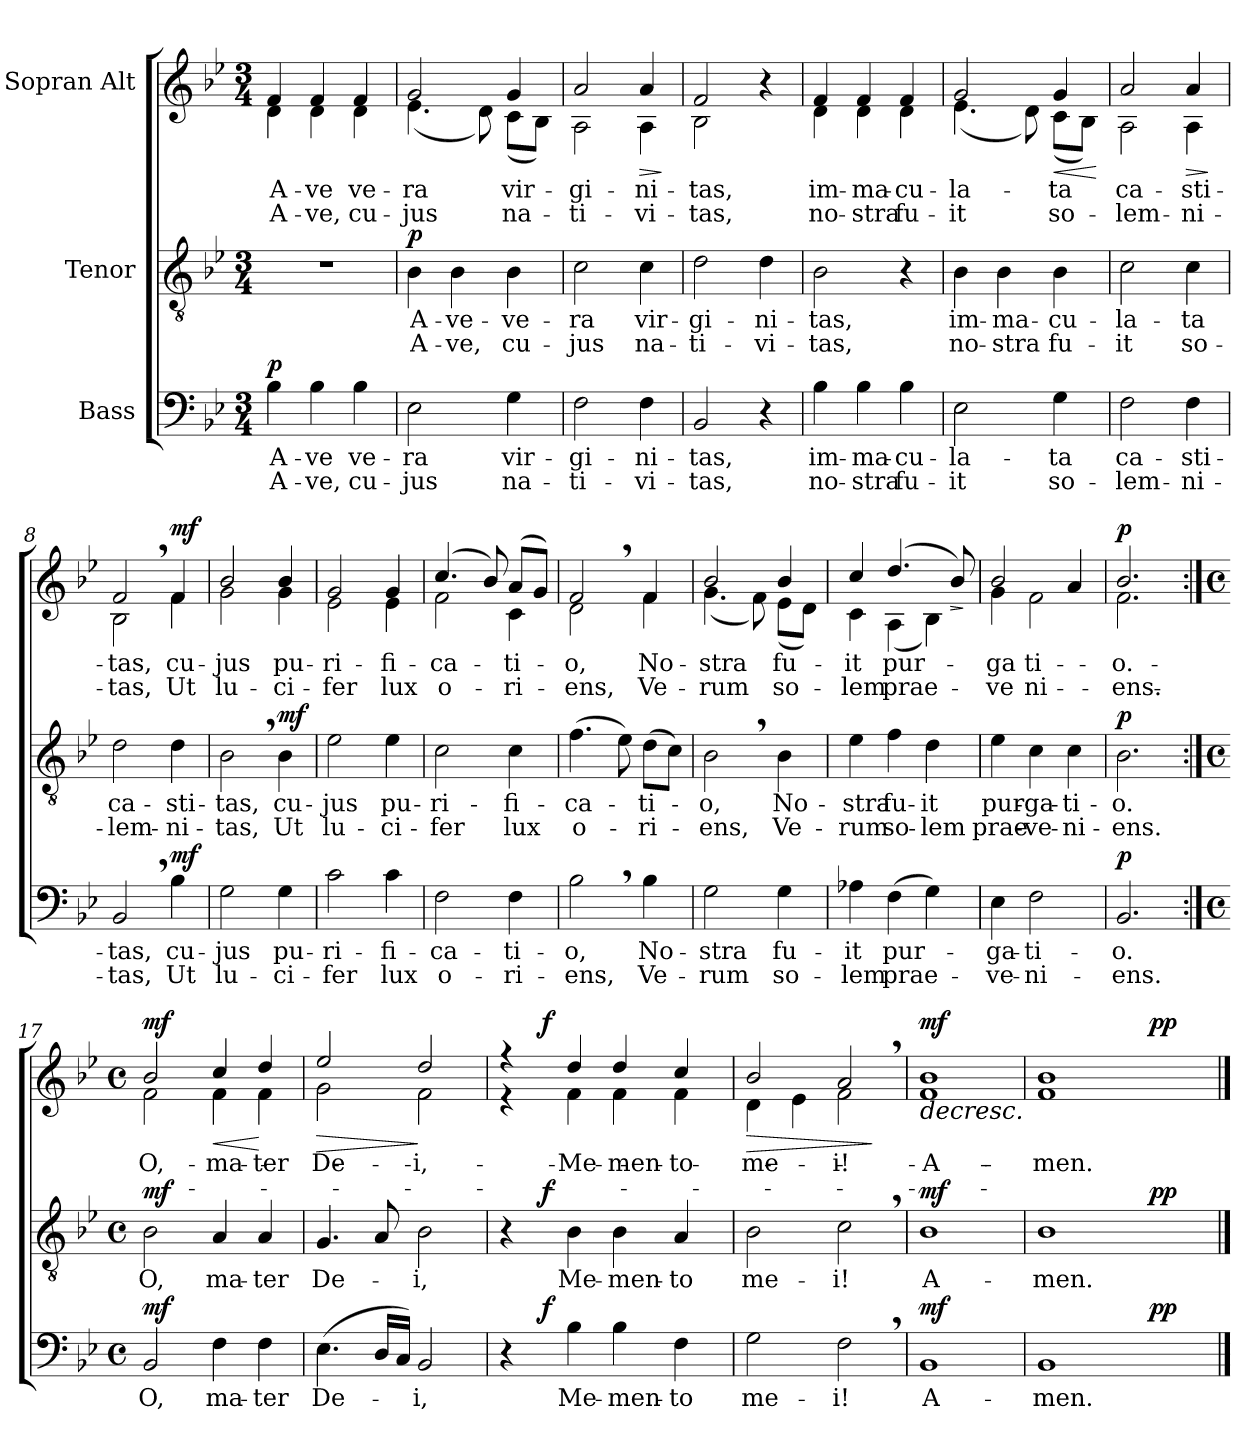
**kern	**text	**text	**dynam	**kern	**text	**text	**dynam	**kern	**text	**text	**dynam
*part3	*part3	*part3	*part3	*part2	*part2	*part2	*part2	*part1	*part1	*part1	*part1
*staff3	*staff3	*staff3	*staff3	*staff2	*staff2	*staff2	*staff2	*staff1	*staff1	*staff1	*staff1
*I"Bass	*	*	*	*I"Tenor	*	*	*	*I"Sopran Alt	*	*	*
*clefF4	*	*	*	*clefGv2	*	*	*	*clefG2	*	*	*
*k[b-e-]	*	*	*	*k[b-e-]	*	*	*	*k[b-e-]	*	*	*
*B-:	*	*	*	*B-:	*	*	*	*B-:	*	*	*
*M3/4	*	*	*	*M3/4	*	*	*	*M3/4	*	*	*
=1	=1	=1	=1	=1	=1	=1	=1	=1	=1	=1	=1
*	*	*	*	*	*	*	*	*^	*	*	*
!	!	!	!LO:DY:a	!	!	!	!	!	!	!	!	!
4B-\	A-	A-	p	2.r	.	.	.	4f/	4d\	A-	A-	.
4B-\	-ve	-ve,	.	.	.	.	.	4f/	4d\	-ve	-ve,	.
4B-\	ve-	cu-	.	.	.	.	.	4f/	4d\	ve-	cu-	.
=2	=2	=2	=2	=2	=2	=2	=2	=2	=2	=2	=2	=2
!	!	!	!	!	!	!	!LO:DY:a	!	!	!	!	!
2E-\	-ra	-jus	.	4B-\	A-	A-	p	2g/	(4.e-\	-ra	-jus	.
.	.	.	.	4B-\	ve-	-ve,	.	.	.	.	.	.
.	.	.	.	.	.	.	.	.	8d\)	.	.	.
4G\	vir-	na-	.	4B-\	-ve-	cu-	.	4g/	(8c\L	vir-	na-	.
.	.	.	.	.	.	.	.	.	8B-\J)	.	.	.
=3	=3	=3	=3	=3	=3	=3	=3	=3	=3	=3	=3	=3
2F\	-gi-	-ti-	.	2c\	-ra	-jus	.	2a/	2A\	-gi-	-ti-	.
!	!	!	!	!	!	!	!	!	!	!	!	!LO:HP:b
4F\	-ni-	-vi-	.	4c\	vir-	na-	.	4a/	4A\	-ni-	-vi-	>
*	*	*	*	*	*	*	*	*v	*v	*	*	*
.	.	.	.	.	.	.	.	.	.	.	]
=4	=4	=4	=4	=4	=4	=4	=4	=4	=4	=4	=4
*	*	*	*	*	*	*	*	*^	*	*	*
2BB-/	-tas,	-tas,	.	2d\	-gi-	-ti-	.	2f/	2B-\	-tas,	-tas,	.
4r	.	.	.	4d\	-ni-	-vi-	.	4r	4ryy	.	.	.
!!LO:LB:g=z	!!
=5	=5	=5	=5	=5	=5	=5	=5	=5	=5	=5	=5	=5
4B-\	im-	no-	.	2B-\	-tas,	-tas,	.	4f/	4d\	im-	no-	.
4B-\	-ma-	-stra	.	.	.	.	.	4f/	4d\	-ma-	-stra	.
4B-\	-cu-	fu-	.	4r	.	.	.	4f/	4d\	-cu-	fu-	.
=6	=6	=6	=6	=6	=6	=6	=6	=6	=6	=6	=6	=6
2E-\	-la-	-it	.	4B-\	im-	no-	.	2g/	(4.e-\	-la-	-it	.
.	.	.	.	4B-\	-ma-	-stra	.	.	.	.	.	.
.	.	.	.	.	.	.	.	.	8d\)	.	.	.
!	!	!	!	!	!	!	!	!	!	!	!	!LO:HP:b
4G\	-ta	so-	.	4B-\	-cu-	fu-	.	4g/	(8c\L	-ta	so-	<
.	.	.	.	.	.	.	.	.	8B-\J)	.	.	.
*	*	*	*	*	*	*	*	*v	*v	*	*	*
.	.	.	.	.	.	.	.	.	.	.	[
=7	=7	=7	=7	=7	=7	=7	=7	=7	=7	=7	=7
*	*	*	*	*	*	*	*	*^	*	*	*
2F\	ca-	-lem-	.	2c\	-la-	-it	.	2a/	2A\	ca-	-lem-	.
!	!	!	!	!	!	!	!	!	!	!	!	!LO:HP:b
4F\	-sti-	-ni-	.	4c\	-ta	so-	.	4a/	4A\	-sti-	-ni-	>
*	*	*	*	*	*	*	*	*v	*v	*	*	*
.	.	.	.	.	.	.	.	.	.	.	]
=8	=8	=8	=8	=8	=8	=8	=8	=8	=8	=8	=8
*	*	*	*	*	*	*	*	*^	*	*	*
2BB-,>/	-tas,	-tas,	.	2d\	ca-	-lem-	.	2f,>/	2B-\	-tas,	-tas,	.
!	!	!	!LO:DY:a	!	!	!	!	!	!	!	!	!LO:DY:a
4B-\	cu-	Ut	mf	4d\	-sti-	-ni-	.	4f/	4f\	cu-	Ut	mf
!!LO:LB:g=z	!!
=9	=9	=9	=9	=9	=9	=9	=9	=9	=9	=9	=9	=9
2G\	-jus	lu-	.	2B-,>\	-tas,	-tas,	.	2b-/	2g\	-jus	lu-	.
!	!	!	!	!	!	!	!LO:DY:a	!	!	!	!	!
4G\	pu-	-ci-	.	4B-\	cu-	Ut	mf	4b-/	4g\	pu-	-ci-	.
=10	=10	=10	=10	=10	=10	=10	=10	=10	=10	=10	=10	=10
2c\	-ri-	-fer	.	2e-\	-jus	lu-	.	2g/	2e-\	-ri-	-fer	.
4c\	-fi-	lux	.	4e-\	pu-	-ci-	.	4g/	4e-\	-fi-	lux	.
=11	=11	=11	=11	=11	=11	=11	=11	=11	=11	=11	=11	=11
2F\	-ca-	o-	.	2c\	-ri-	-fer	.	(4.cc/	2f\	-ca-	o-	.
.	.	.	.	.	.	.	.	8b-/)	.	.	.	.
4F\	-ti-	-ri-	.	4c\	-fi-	lux	.	(8a/L	4c\	-ti-	-ri-	.
.	.	.	.	.	.	.	.	8g/J)	.	.	.	.
=12	=12	=12	=12	=12	=12	=12	=12	=12	=12	=12	=12	=12
2B-,>\	-o,	-ens,	.	(4.f\	-ca-	o-	.	2f,>/	2d\	-o,	-ens,	.
.	.	.	.	8e-\)	.	.	.	.	.	.	.	.
4B-\	No-	Ve-	.	(8d\L	-ti-	-ri-	.	4f/	4f\	No-	Ve-	.
.	.	.	.	8c\J)	.	.	.	.	.	.	.	.
!!LO:PB:g=z	!!
=13	=13	=13	=13	=13	=13	=13	=13	=13	=13	=13	=13	=13
2G\	-stra	-rum	.	2B-,>\	-o,	-ens,	.	2b-/	(4.g\	-stra	-rum	.
.	.	.	.	.	.	.	.	.	8f\)	.	.	.
4G\	fu-	so-	.	4B-\	No-	Ve-	.	4b-/	(8e-\L	fu-	so-	.
.	.	.	.	.	.	.	.	.	8d\J)	.	.	.
=14	=14	=14	=14	=14	=14	=14	=14	=14	=14	=14	=14	=14
4A-X\	-it	-lem	.	4e-\	-stra	-rum	.	4cc/	4c\	-it	-lem	.
(4F\	pur-	prae-	.	4f\	fu-	so-	.	(4.dd/	(4A\	pur-	prae-	.
4G\)	.	.	.	4d\	-it	-lem	.	.	4B-\)	.	.	.
!	!	!	!	!	!	!	!	!	!	!	!	!LO:HP:b
.	.	.	.	.	.	.	.	8b-/)	.	.	.	>
*	*	*	*	*	*	*	*	*v	*v	*	*	*
.	.	.	.	.	.	.	.	.	.	.	]
=15	=15	=15	=15	=15	=15	=15	=15	=15	=15	=15	=15
*	*	*	*	*	*	*	*	*^	*	*	*
4E-\	-ga-	-ve-	.	4e-\	pur-	prae-	.	2b-/	4g\	-ga-	-ve-	.
2F\	-ti-	-ni-	.	4c\	-ga-	-ve-	.	.	2f\	-ti-	-ni-	.
.	.	.	.	4c\	-ti-	-ni-	.	4a/	.	.	.	.
!!LO:LB:g=z	!!
=16	=16	=16	=16	=16	=16	=16	=16	=16	=16	=16	=16	=16
!	!	!	!LO:DY:a	!	!	!	!LO:DY:a	!	!	!	!	!LO:DY:a
2.BB-/	-o.	-ens.	p	2.B-\	-o.	-ens.	p	2.b-/	2.f\	-o.	-ens.	p
=17:|!	=17:|!	=17:|!	=17:|!	=17:|!	=17:|!	=17:|!	=17:|!	=17:|!	=17:|!	=17:|!	=17:|!	=17:|!
*M4/4	*	*	*	*M4/4	*	*	*	*M4/4	*	*	*	*
*met(c)	*	*	*	*met(c)	*	*	*	*met(c)	*	*	*	*
!	!	!	!LO:DY:a	!	!	!	!LO:DY:a	!	!	!	!	!LO:DY:a
2BB-/	O,	.	mf	2B-\	O,	.	mf	2b-/	2f\	O,	.	mf
!	!	!	!	!	!	!	!	!	!	!	!	!LO:HP:b
4F\	ma-	.	.	4A/	ma-	.	.	4cc/	4f\	ma-	.	<
4F\	-ter	.	.	4A/	-ter	.	.	4dd/	4f\	-ter	.	[
=18	=18	=18	=18	=18	=18	=18	=18	=18	=18	=18	=18	=18
!	!	!	!	!	!	!	!	!	!	!	!	!LO:HP:b
(4.E-\	De-	.	.	4.G/	De-	.	.	2ee-/	2g\	De-	.	>
16D/LL	.	.	.	8A/	.	.	.	.	.	.	.	.
16C/JJ)	.	.	.	.	.	.	.	.	.	.	.	.
2BB-/	-i,	.	.	2B-\	-i,	.	.	2dd/	2f\	-i,	.	]
!!LO:LB:g=z
=19	=19	=19	=19	=19	=19	=19	=19	=19	=19	=19	=19	=19
*^	*	*	*	*^	*	*	*	*	*^	*	*	*
4r	8ryy	.	.	.	4r	8ryy	.	.	.	4r	4r	8ryy	.	.	.
.	32ryy	.	.	.	.	32ryy	.	.	.	.	.	32ryy	.	.	.
!	!	!	!	!LO:DY:a	!	!	!	!	!LO:DY:a	!	!	!	!	!	!LO:DY:a
.	2ryy	.	.	f	.	2ryy	.	.	f	.	.	2ryy	.	.	f
4B-\	.	Me-	.	.	4B-\	.	Me-	.	.	4dd/	4f\	.	Me-	.	.
4B-\	.	-men-	.	.	4B-\	.	-men-	.	.	4dd/	4f\	.	-men-	.	.
.	4ryy	.	.	.	.	4ryy	.	.	.	.	.	4ryy	.	.	.
4F\	.	-to	.	.	4A/	.	-to	.	.	4cc/	4f\	.	-to	.	.
.	16.ryy	.	.	.	.	16.ryy	.	.	.	.	.	16.ryy	.	.	.
=20	=20	=20	=20	=20	=20	=20	=20	=20	=20	=20	=20	=20	=20	=20	=20
!	!	!	!	!	!	!	!	!	!	!	!	!	!	!	!LO:HP:b
*v	*v	*	*	*	*	*	*	*	*	*	*v	*v	*	*	*
*	*	*	*	*v	*v	*	*	*	*	*	*	*	*
2G\	me-	.	.	2B-\	me-	.	.	2b-/	4d\	me-	.	>
.	.	.	.	.	.	.	.	.	4e-\	.	.	.
2F,>\	-i!	.	.	2c,>\	-i!	.	.	2a,>/	2f\	-i!	.	.
*	*	*	*	*	*	*	*	*v	*v	*	*	*
.	.	.	.	.	.	.	.	.	.	.	]
=21	=21	=21	=21	=21	=21	=21	=21	=21	=21	=21	=21
!	!	!	!LO:DY:a	!	!	!	!LO:DY:a	!	!	!	!LO:HP:b
*	*	*	*	*	*	*	*	*^	*	*	*
!	!	!	!	!	!	!	!	!	!	!	!	!LO:DY:n=1:a
1BB-	A-	.	mf	1B-	A-	.	mf	1b-	1f	A-	.	> mf
=22	=22	=22	=22	=22	=22	=22	=22	=22	=22	=22	=22	=22
*^	*	*	*	*^	*	*	*	*	*^	*	*	*
1BB-	2ryy	-men.	.	.	1B-	2ryy	-men.	.	.	1b-	1f	2ryy	-men.	.	.
.	8ryy	.	.	.	.	8ryy	.	.	.	.	.	8ryy	.	.	.
.	32ryy	.	.	.	.	32ryy	.	.	.	.	.	32ryy	.	.	.
!	!	!	!	!LO:DY:a	!	!	!	!	!LO:DY:a	!	!	!	!	!	!LO:DY:a
.	4ryy	.	.	pp	.	4ryy	.	.	pp	.	.	4ryy	.	.	pp
.	16.ryy	.	.	.	.	16.ryy	.	.	.	.	.	16.ryy	.	.	.
.	.	.	.	.	.	.	.	.	.	.	.	.	.	.	]
*v	*v	*	*	*	*	*	*	*	*	*v	*v	*v	*	*	*
*	*	*	*	*v	*v	*	*	*	*	*	*	*
==	==	==	==	==	==	==	==	==	==	==	==
*-	*-	*-	*-	*-	*-	*-	*-	*-	*-	*-	*-
